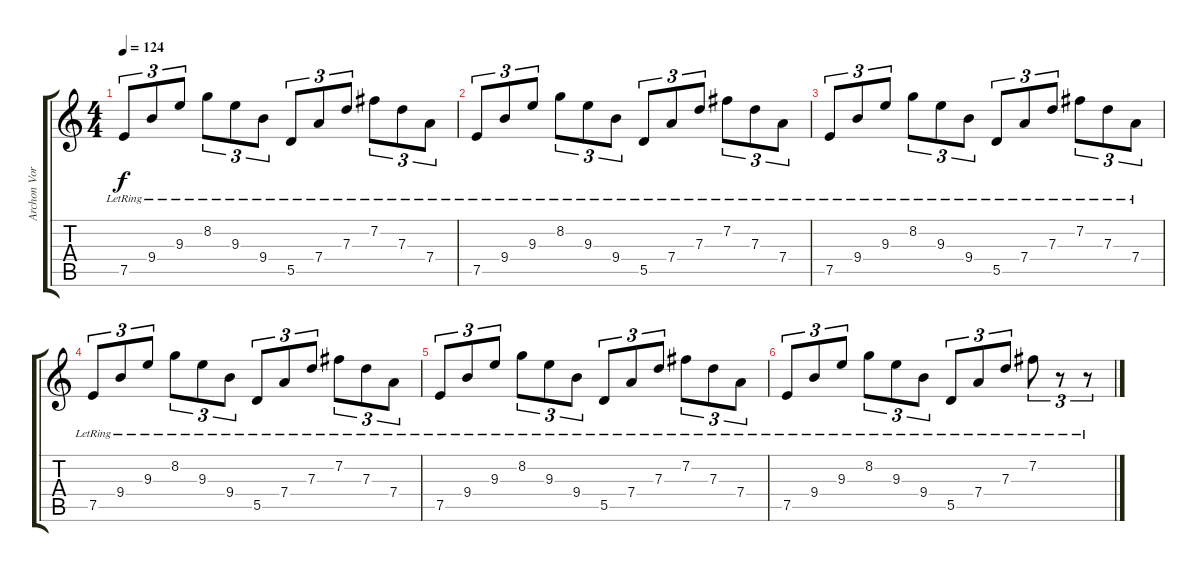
\track ("Archon Vorskaath" "Archon Vor") {instrument distortionguitar}
\staff {score tabs}
\tuning (E4 B3 G3 D3 A2 E2) {hide}
\ts (4 4)
\tempo 124
\clef g2
\ks c
7.5{lr}.8{tu (3 2) dy f} 9.4{lr}.8{tu (3 2)} 9.3{lr}.8{tu (3 2)} 8.2{lr}.8{tu (3 2)} 9.3{lr}.8{tu (3 2)} 9.4{lr}.8{tu (3 2)} 5.5{lr}.8{tu (3 2)} 7.4{lr}.8{tu (3 2)} 7.3{lr}.8{tu (3 2)} 7.2{lr}.8{tu (3 2)} 7.3{lr}.8{tu (3 2)} 7.4{lr}.8{tu (3 2)} |
7.5{lr}.8{tu (3 2)} 9.4{lr}.8{tu (3 2)} 9.3{lr}.8{tu (3 2)} 8.2{lr}.8{tu (3 2)} 9.3{lr}.8{tu (3 2)} 9.4{lr}.8{tu (3 2)} 5.5{lr}.8{tu (3 2)} 7.4{lr}.8{tu (3 2)} 7.3{lr}.8{tu (3 2)} 7.2{lr}.8{tu (3 2)} 7.3{lr}.8{tu (3 2)} 7.4{lr}.8{tu (3 2)} |
7.5{lr}.8{tu (3 2)} 9.4{lr}.8{tu (3 2)} 9.3{lr}.8{tu (3 2)} 8.2{lr}.8{tu (3 2)} 9.3{lr}.8{tu (3 2)} 9.4{lr}.8{tu (3 2)} 5.5{lr}.8{tu (3 2)} 7.4{lr}.8{tu (3 2)} 7.3{lr}.8{tu (3 2)} 7.2{lr}.8{tu (3 2)} 7.3{lr}.8{tu (3 2)} 7.4{lr}.8{tu (3 2)} |
7.5{lr}.8{tu (3 2)} 9.4{lr}.8{tu (3 2)} 9.3{lr}.8{tu (3 2)} 8.2{lr}.8{tu (3 2)} 9.3{lr}.8{tu (3 2)} 9.4{lr}.8{tu (3 2)} 5.5{lr}.8{tu (3 2)} 7.4{lr}.8{tu (3 2)} 7.3{lr}.8{tu (3 2)} 7.2{lr}.8{tu (3 2)} 7.3{lr}.8{tu (3 2)} 7.4{lr}.8{tu (3 2)} |
7.5{lr}.8{tu (3 2)} 9.4{lr}.8{tu (3 2)} 9.3{lr}.8{tu (3 2)} 8.2{lr}.8{tu (3 2)} 9.3{lr}.8{tu (3 2)} 9.4{lr}.8{tu (3 2)} 5.5{lr}.8{tu (3 2)} 7.4{lr}.8{tu (3 2)} 7.3{lr}.8{tu (3 2)} 7.2{lr}.8{tu (3 2)} 7.3{lr}.8{tu (3 2)} 7.4{lr}.8{tu (3 2)} |
7.5{lr}.8{tu (3 2)} 9.4{lr}.8{tu (3 2)} 9.3{lr}.8{tu (3 2)} 8.2{lr}.8{tu (3 2)} 9.3{lr}.8{tu (3 2)} 9.4{lr}.8{tu (3 2)} 5.5{lr}.8{tu (3 2)} 7.4{lr}.8{tu (3 2)} 7.3{lr}.8{tu (3 2)} 7.2{lr}.8{tu (3 2)} r.8{tu (3 2)} r.8{tu (3 2)}
